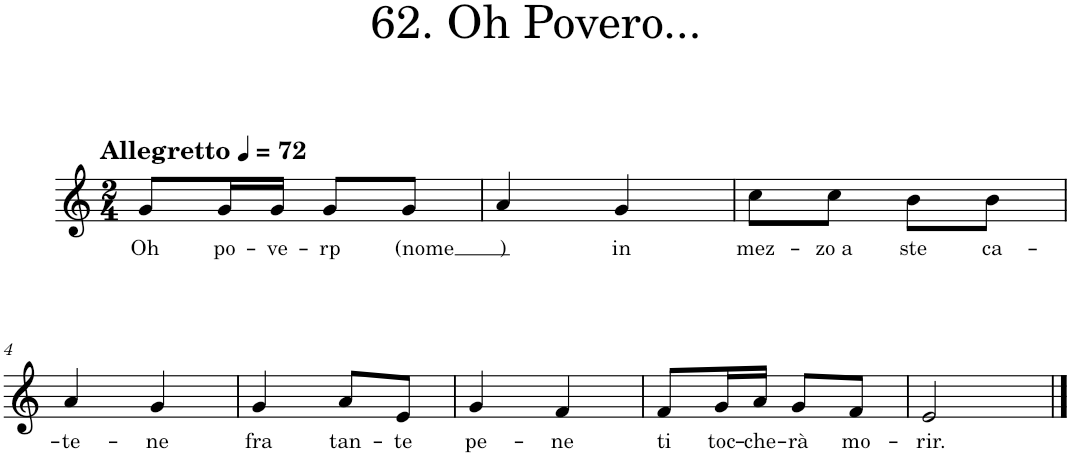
**kern	**text
*part1	*part1
*staff1	*staff1
*I"Voice	*
*I'Vo.	*
*clefG2	*
*k[]	*
*M2/4	*
*MM72	*
=1	=1
!LO:TX:a:B:t=Allegretto	!
!	!LO:LY:b
8g/L	Oh
!	!LO:LY:b
16g/L	po-
!	!LO:LY:b
16g/JJ	-ve-
!	!LO:LY:b
8g/L	-rp
!	!LO:LY:b
8g/J	(nome
=2	=2
!	!LO:LY:b
4a/	)
!	!LO:LY:b
4g/	in
=3	=3
!	!LO:LY:b
8cc\L	mez-
!	!LO:LY:b
8cc\J	-zo a
!	!LO:LY:b
8b\L	ste
!	!LO:LY:b
8b\J	ca-
!!LO:LB:g=z
=4	=4
!	!LO:LY:b
4a/	-te-
!	!LO:LY:b
4g/	-ne
=5	=5
!	!LO:LY:b
4g/	fra
!	!LO:LY:b
8a/L	tan-
!	!LO:LY:b
8e/J	-te
=6	=6
!	!LO:LY:b
4g/	pe-
!	!LO:LY:b
4f/	-ne
=7	=7
!	!LO:LY:b
8f/L	ti
!	!LO:LY:b
16g/L	toc-
!	!LO:LY:b
16a/JJ	-che-
!	!LO:LY:b
8g/L	-rà
!	!LO:LY:b
8f/J	mo-
=8	=8
!	!LO:LY:b
2e/	-rir.
==	==
*-	*-
